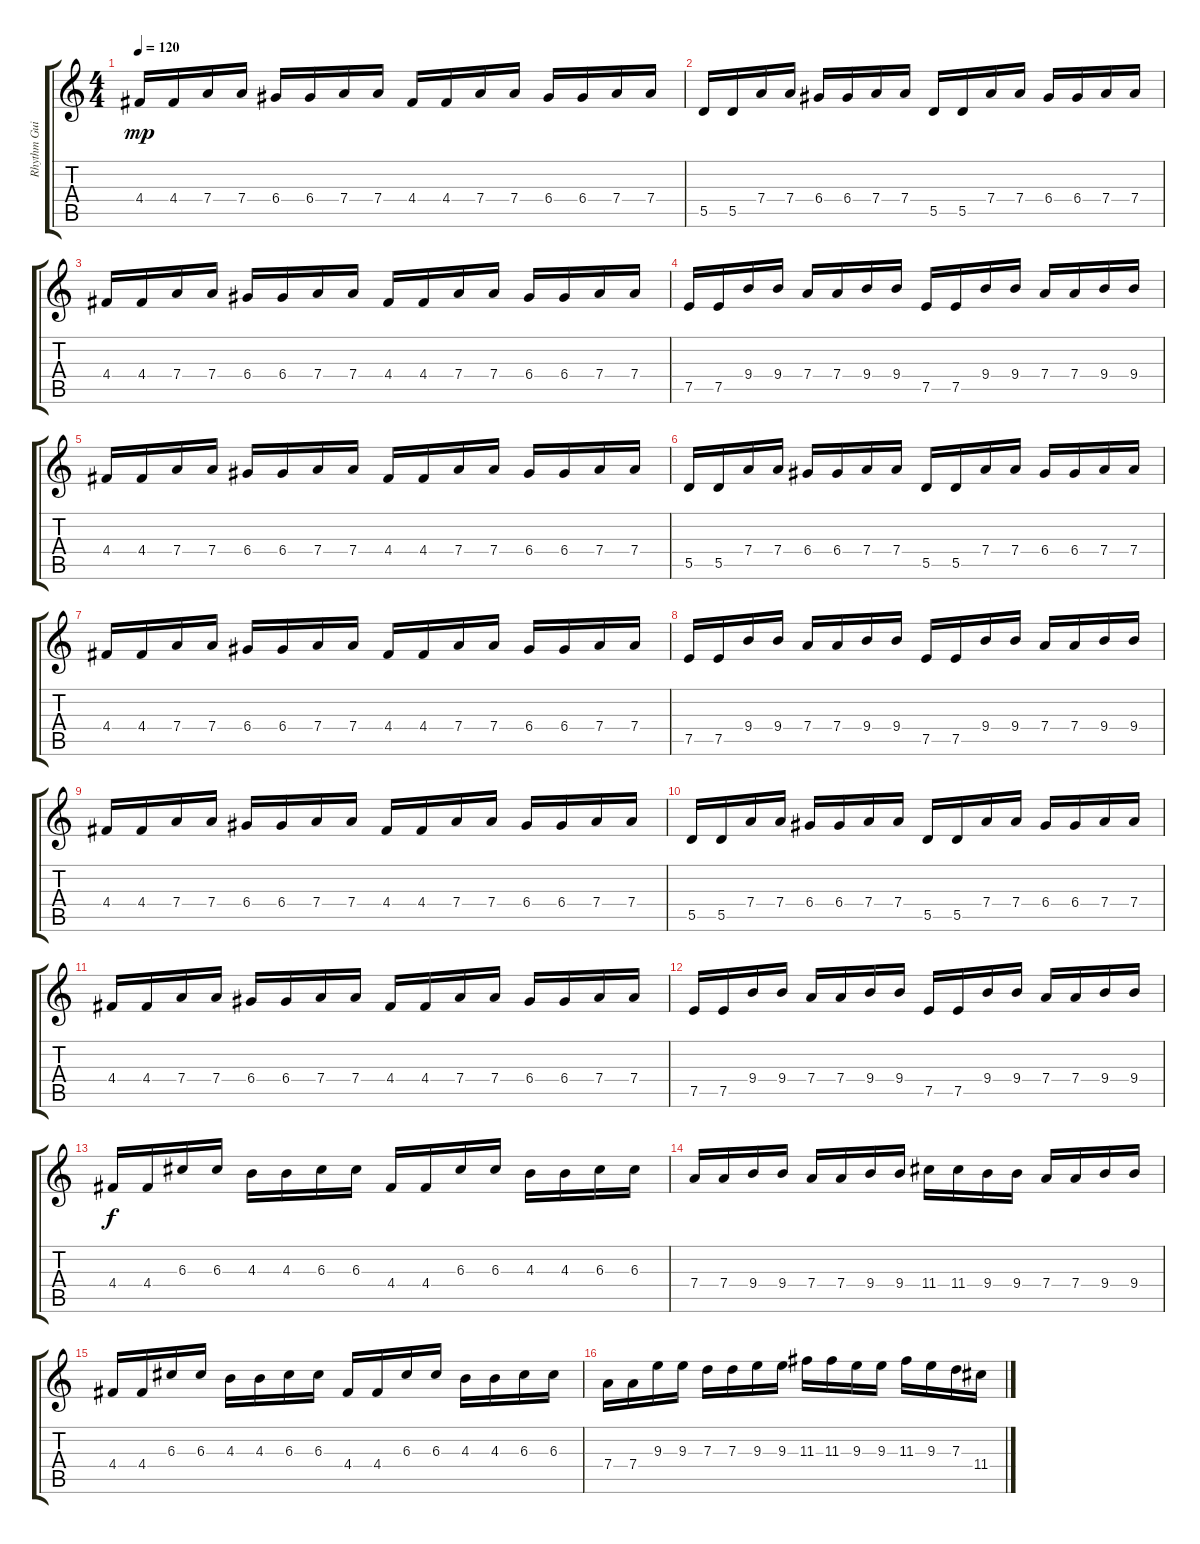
\track ("Rhythm Guitar" "Rhythm Gui") {instrument distortionguitar}
\staff {score tabs}
\tuning (E4 B3 G3 D3 A2 E2) {hide}
\ts (4 4)
\tempo 120
\clef g2
\ks c
4.4.16{dy mp instrument distortionguitar} 4.4.16 7.4.16 7.4.16 6.4.16 6.4.16 7.4.16 7.4.16 4.4.16 4.4.16 7.4.16 7.4.16 6.4.16 6.4.16 7.4.16 7.4.16 |
5.5.16 5.5.16 7.4.16 7.4.16 6.4.16 6.4.16 7.4.16 7.4.16 5.5.16 5.5.16 7.4.16 7.4.16 6.4.16 6.4.16 7.4.16 7.4.16 |
4.4.16 4.4.16 7.4.16 7.4.16 6.4.16 6.4.16 7.4.16 7.4.16 4.4.16 4.4.16 7.4.16 7.4.16 6.4.16 6.4.16 7.4.16 7.4.16 |
7.5.16 7.5.16 9.4.16 9.4.16 7.4.16 7.4.16 9.4.16 9.4.16 7.5.16 7.5.16 9.4.16 9.4.16 7.4.16 7.4.16 9.4.16 9.4.16 |
4.4.16 4.4.16 7.4.16 7.4.16 6.4.16 6.4.16 7.4.16 7.4.16 4.4.16 4.4.16 7.4.16 7.4.16 6.4.16 6.4.16 7.4.16 7.4.16 |
5.5.16 5.5.16 7.4.16 7.4.16 6.4.16 6.4.16 7.4.16 7.4.16 5.5.16 5.5.16 7.4.16 7.4.16 6.4.16 6.4.16 7.4.16 7.4.16 |
4.4.16 4.4.16 7.4.16 7.4.16 6.4.16 6.4.16 7.4.16 7.4.16 4.4.16 4.4.16 7.4.16 7.4.16 6.4.16 6.4.16 7.4.16 7.4.16 |
7.5.16 7.5.16 9.4.16 9.4.16 7.4.16 7.4.16 9.4.16 9.4.16 7.5.16 7.5.16 9.4.16 9.4.16 7.4.16 7.4.16 9.4.16 9.4.16 |
4.4.16 4.4.16 7.4.16 7.4.16 6.4.16 6.4.16 7.4.16 7.4.16 4.4.16 4.4.16 7.4.16 7.4.16 6.4.16 6.4.16 7.4.16 7.4.16 |
5.5.16 5.5.16 7.4.16 7.4.16 6.4.16 6.4.16 7.4.16 7.4.16 5.5.16 5.5.16 7.4.16 7.4.16 6.4.16 6.4.16 7.4.16 7.4.16 |
4.4.16 4.4.16 7.4.16 7.4.16 6.4.16 6.4.16 7.4.16 7.4.16 4.4.16 4.4.16 7.4.16 7.4.16 6.4.16 6.4.16 7.4.16 7.4.16 |
7.5.16 7.5.16 9.4.16 9.4.16 7.4.16 7.4.16 9.4.16 9.4.16 7.5.16 7.5.16 9.4.16 9.4.16 7.4.16 7.4.16 9.4.16 9.4.16 |
4.4.16{dy f} 4.4.16 6.3.16 6.3.16 4.3.16 4.3.16 6.3.16 6.3.16 4.4.16 4.4.16 6.3.16 6.3.16 4.3.16 4.3.16 6.3.16 6.3.16 |
7.4.16 7.4.16 9.4.16 9.4.16 7.4.16 7.4.16 9.4.16 9.4.16 11.4.16 11.4.16 9.4.16 9.4.16 7.4.16 7.4.16 9.4.16 9.4.16 |
4.4.16 4.4.16 6.3.16 6.3.16 4.3.16 4.3.16 6.3.16 6.3.16 4.4.16 4.4.16 6.3.16 6.3.16 4.3.16 4.3.16 6.3.16 6.3.16 |
7.4.16 7.4.16 9.3.16 9.3.16 7.3.16 7.3.16 9.3.16 9.3.16 11.3.16 11.3.16 9.3.16 9.3.16 11.3.16 9.3.16 7.3.16 11.4.16
